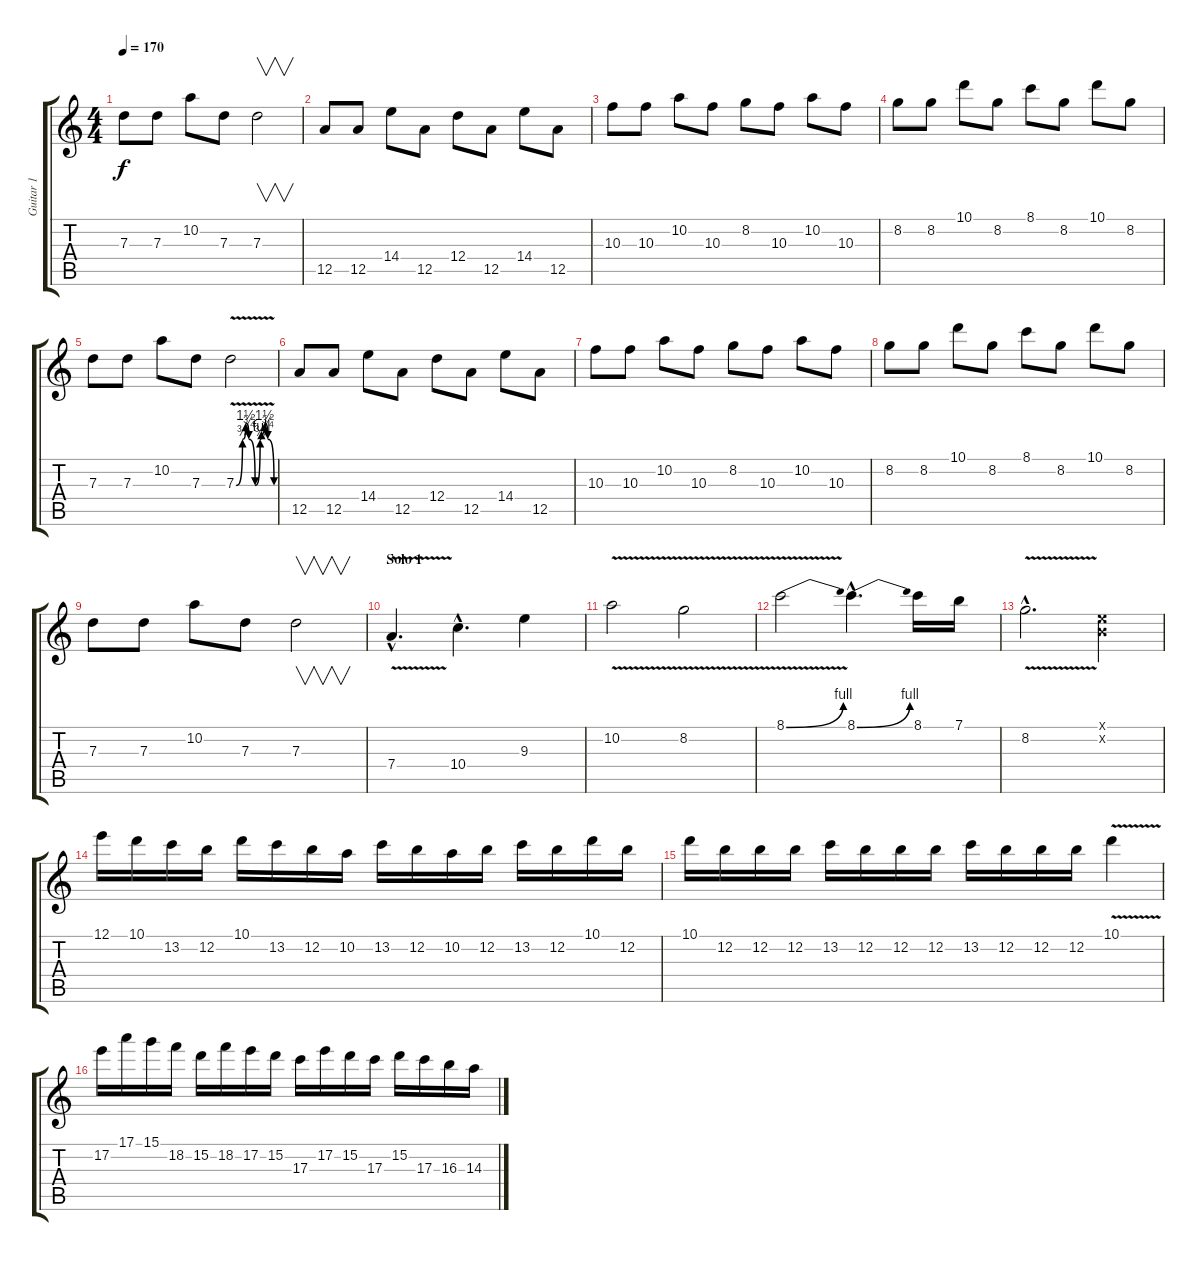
\track ("Guitar 1" "Guitar 1") {instrument distortionguitar}
\staff {score tabs}
\tuning (E4 B3 G3 D3 A2 E2) {hide}
\ts (4 4)
\tempo 170
\clef g2
\ks c
7.3.8{dy f} 7.3.8 10.2.8 7.3.8 7.3.2{v instrument guitarharmonics} |
12.5.8{instrument distortionguitar} 12.5.8 14.4.8 12.5.8 12.4.8 12.5.8 14.4.8 12.5.8 |
10.3.8 10.3.8 10.2.8 10.3.8 8.2.8 10.3.8 10.2.8 10.3.8 |
8.2.8 8.2.8 10.1.8 8.2.8 8.1.8 8.2.8 10.1.8 8.2.8 |
7.3.8 7.3.8 10.2.8 7.3.8 7.3{be (custom 0 0 10 3 15 6 20 3 30 0 38 3 40 4 45 6 50 3 60 0) v}.2{instrument guitarharmonics} |
12.5.8{instrument distortionguitar} 12.5.8 14.4.8 12.5.8 12.4.8 12.5.8 14.4.8 12.5.8 |
10.3.8 10.3.8 10.2.8 10.3.8 8.2.8 10.3.8 10.2.8 10.3.8 |
8.2.8 8.2.8 10.1.8 8.2.8 8.1.8 8.2.8 10.1.8 8.2.8 |
7.3.8 7.3.8 10.2.8 7.3.8 7.3.2{v instrument guitarharmonics} |
\section ("" "Solo 1")
7.4{v hac}.4{d instrument distortionguitar} 10.4{hac}.4{d} 9.3.4 |
10.2{v}.2 8.2{v}.2 |
8.1{be (bend 0 0 60 4) v}.2 8.1{be (bend 0 0 60 4) hac}.4{d} 8.1.16 7.1.16 |
8.2{v hac}.2{d} (0.1{x} 0.2{x}).4 |
12.1.16 10.1.16 13.2.16 12.2.16 10.1.16 13.2.16 12.2.16 10.2.16 13.2.16 12.2.16 10.2.16 12.2.16 13.2.16 12.2.16 10.1.16 12.2.16 |
10.1.16 12.2.16 12.2.16 12.2.16 13.2.16 12.2.16 12.2.16 12.2.16 13.2.16 12.2.16 12.2.16 12.2.16 10.1{v}.4 |
17.2.16 17.1.16 15.1.16 18.2.16 15.2.16 18.2.16 17.2.16 15.2.16 17.3.16 17.2.16 15.2.16 17.3.16 15.2.16 17.3.16 16.3.16 14.3.16
